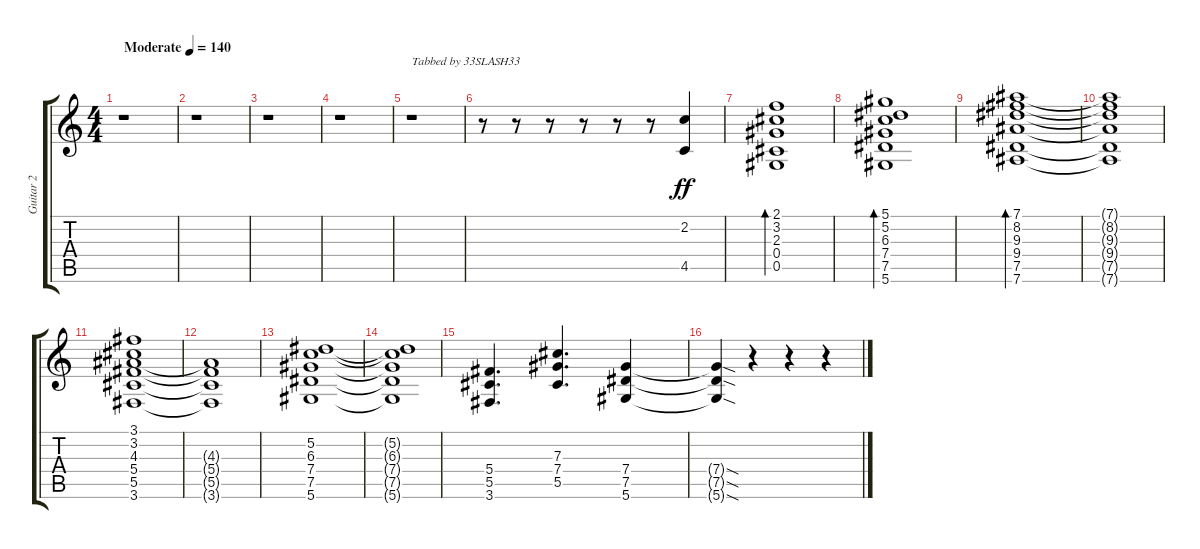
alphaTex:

\track ("Guitar 2" "Guitar 2") {instrument electricguitarjazz}
\staff {score tabs}
\tuning (Eb4 Bb3 Gb3 Db3 Ab2 Eb2) {hide}
\ts (4 4)
\tempo (140 "Moderate")
\clef g2
\ks c
r.1{dy ff instrument electricguitarjazz} |
r.1 |
r.1 |
r.1 |
r.1{txt "Tabbed by 33SLASH33"} |
r.8 r.8 r.8 r.8 r.8 r.8 (2.2 4.5).4 |
(2.1 3.2 2.3 0.4 0.5).1{bd 120} |
(5.1 5.2 6.3 7.4 7.5 5.6).1{bd 120} |
(7.1 8.2 9.3 9.4 7.5 7.6).1{bd 240} |
(7.1{t} 8.2{t} 9.3{t} 9.4{t} 7.5{t} 7.6{t}).1 |
(3.1 3.2 4.3 5.4 5.5 3.6).1 |
(4.3{t} 5.4{t} 5.5{t} 3.6{t}).1 |
(5.2 6.3 7.4 7.5 5.6).1 |
(5.2{t} 6.3{t} 7.4{t} 7.5{t} 5.6{t}).1 |
(5.4 5.5 3.6).4{d} (7.3 7.4 5.5).4{d} (7.4 7.5 5.6).4 |
(7.4{sod t} 7.5{sod t} 5.6{sod t}).4 r.4 r.4 r.4
